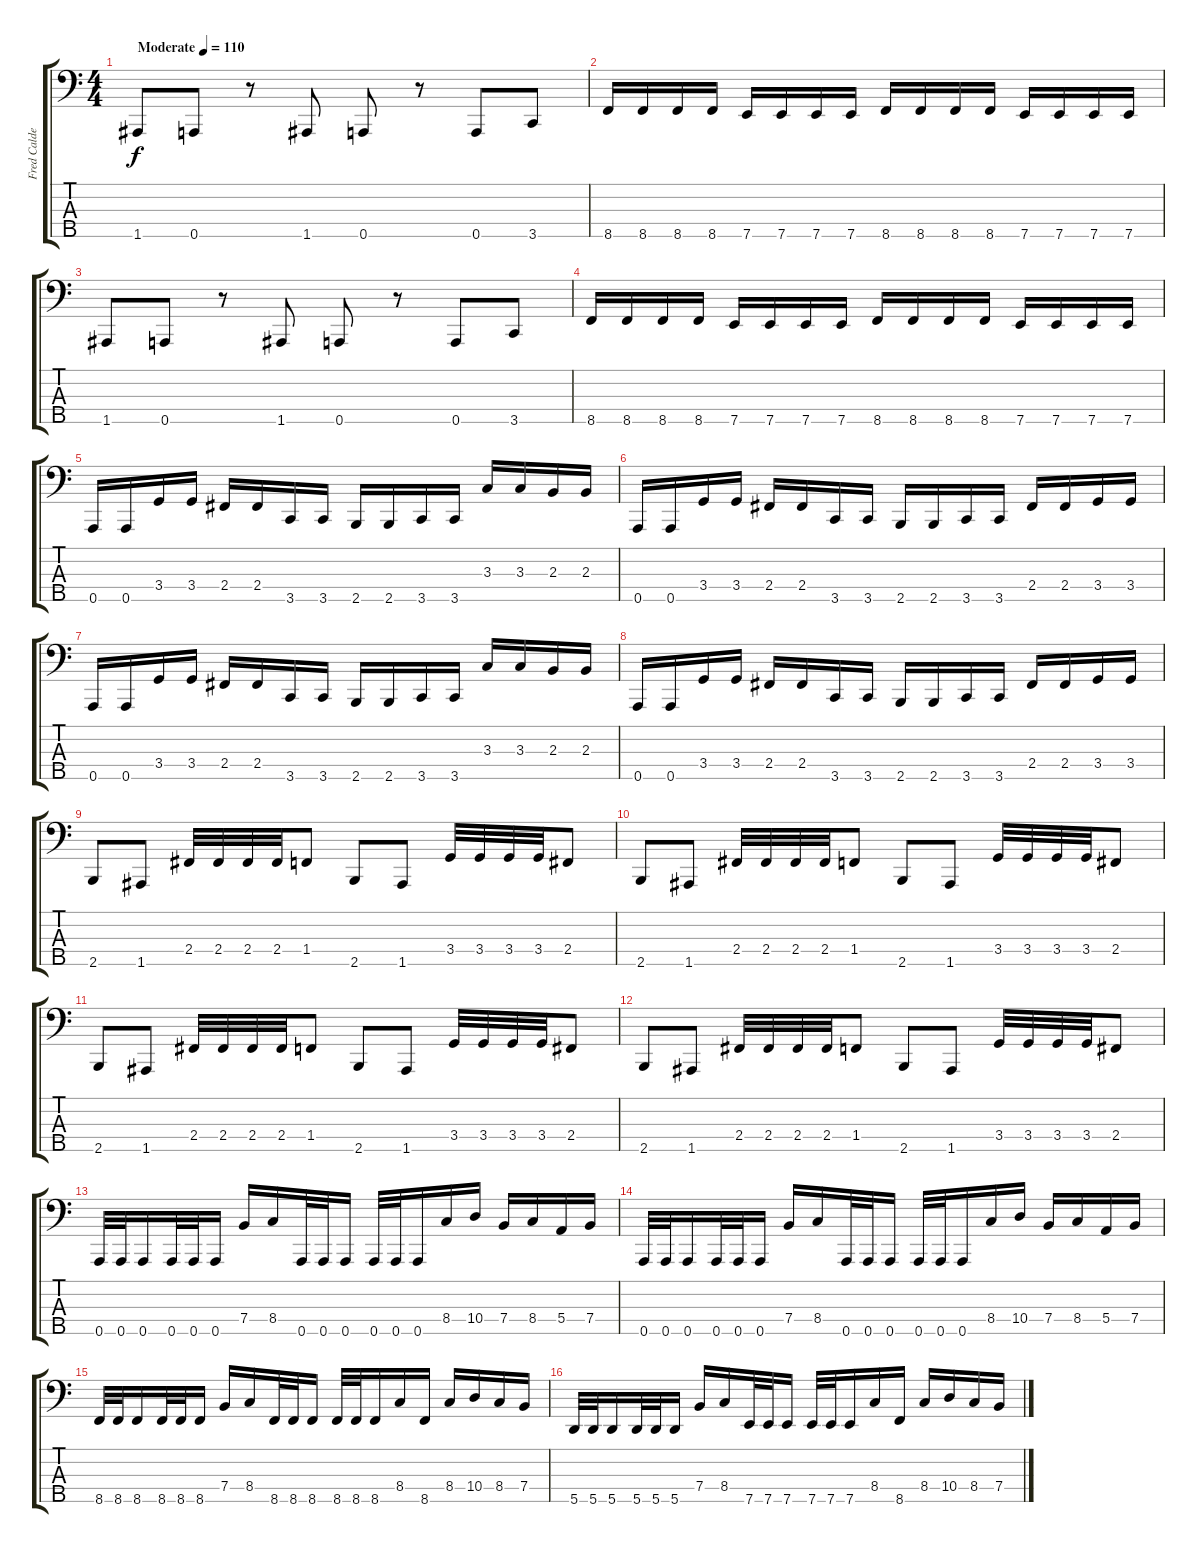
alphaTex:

\track ("Fred Calderon" "Fred Calde") {instrument electricbasspick}
\staff {score tabs}
\tuning (G2 D2 A1 E1 A0) {hide}
\ts (4 4)
\tempo (110 "Moderate")
\clef f4
\ks c
1.5.8{dy f instrument electricbasspick} 0.5.8 r.8 1.5.8 0.5.8 r.8 0.5.8 3.5.8 |
8.5.16 8.5.16 8.5.16 8.5.16 7.5.16 7.5.16 7.5.16 7.5.16 8.5.16 8.5.16 8.5.16 8.5.16 7.5.16 7.5.16 7.5.16 7.5.16 |
1.5.8 0.5.8 r.8 1.5.8 0.5.8 r.8 0.5.8 3.5.8 |
8.5.16 8.5.16 8.5.16 8.5.16 7.5.16 7.5.16 7.5.16 7.5.16 8.5.16 8.5.16 8.5.16 8.5.16 7.5.16 7.5.16 7.5.16 7.5.16 |
0.5.16 0.5.16 3.4.16 3.4.16 2.4.16 2.4.16 3.5.16 3.5.16 2.5.16 2.5.16 3.5.16 3.5.16 3.3.16 3.3.16 2.3.16 2.3.16 |
0.5.16 0.5.16 3.4.16 3.4.16 2.4.16 2.4.16 3.5.16 3.5.16 2.5.16 2.5.16 3.5.16 3.5.16 2.4.16 2.4.16 3.4.16 3.4.16 |
0.5.16 0.5.16 3.4.16 3.4.16 2.4.16 2.4.16 3.5.16 3.5.16 2.5.16 2.5.16 3.5.16 3.5.16 3.3.16 3.3.16 2.3.16 2.3.16 |
0.5.16 0.5.16 3.4.16 3.4.16 2.4.16 2.4.16 3.5.16 3.5.16 2.5.16 2.5.16 3.5.16 3.5.16 2.4.16 2.4.16 3.4.16 3.4.16 |
2.5.8 1.5.8 2.4.32 2.4.32 2.4.32 2.4.32 1.4.8 2.5.8 1.5.8 3.4.32 3.4.32 3.4.32 3.4.32 2.4.8 |
2.5.8 1.5.8 2.4.32 2.4.32 2.4.32 2.4.32 1.4.8 2.5.8 1.5.8 3.4.32 3.4.32 3.4.32 3.4.32 2.4.8 |
2.5.8 1.5.8 2.4.32 2.4.32 2.4.32 2.4.32 1.4.8 2.5.8 1.5.8 3.4.32 3.4.32 3.4.32 3.4.32 2.4.8 |
2.5.8 1.5.8 2.4.32 2.4.32 2.4.32 2.4.32 1.4.8 2.5.8 1.5.8 3.4.32 3.4.32 3.4.32 3.4.32 2.4.8 |
0.5.32 0.5.32 0.5.16 0.5.32 0.5.32 0.5.16 7.4.16 8.4.16 0.5.32 0.5.32 0.5.16 0.5.32 0.5.32 0.5.16 8.4.16 10.4.16 7.4.16 8.4.16 5.4.16 7.4.16 |
0.5.32 0.5.32 0.5.16 0.5.32 0.5.32 0.5.16 7.4.16 8.4.16 0.5.32 0.5.32 0.5.16 0.5.32 0.5.32 0.5.16 8.4.16 10.4.16 7.4.16 8.4.16 5.4.16 7.4.16 |
8.5.32 8.5.32 8.5.16 8.5.32 8.5.32 8.5.16 7.4.16 8.4.16 8.5.32 8.5.32 8.5.16 8.5.32 8.5.32 8.5.16 8.4.16 8.5.16 8.4.16 10.4.16 8.4.16 7.4.16 |
5.5.32 5.5.32 5.5.16 5.5.32 5.5.32 5.5.16 7.4.16 8.4.16 7.5.32 7.5.32 7.5.16 7.5.32 7.5.32 7.5.16 8.4.16 8.5.16 8.4.16 10.4.16 8.4.16 7.4.16
